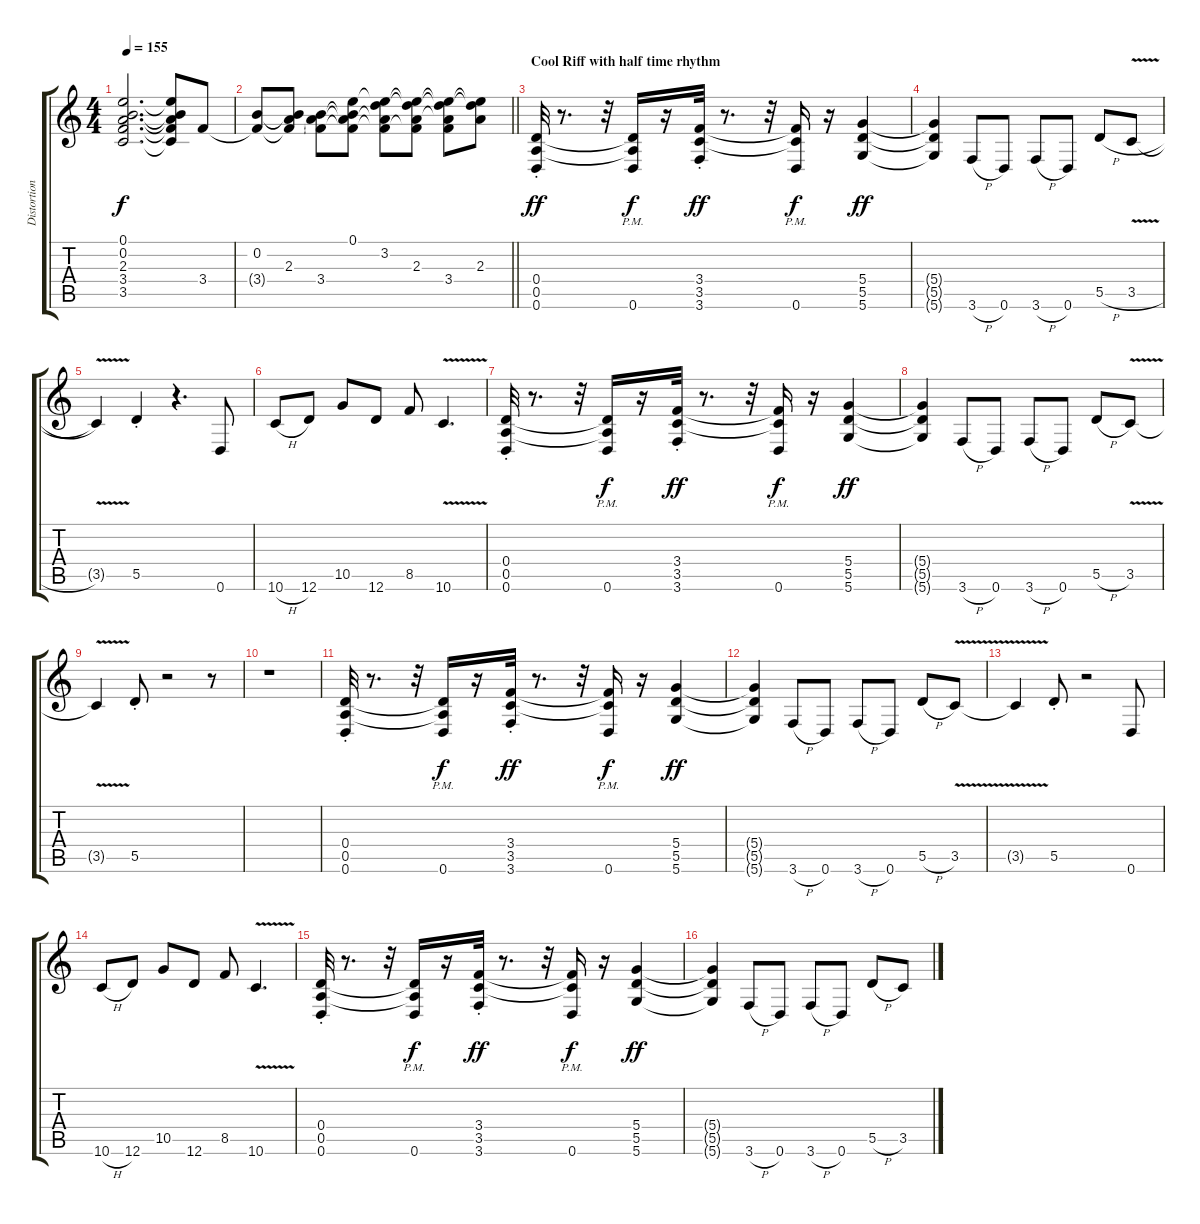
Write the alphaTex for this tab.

\track ("Distortion Guitar 1" "Distortion") {instrument overdrivenguitar}
\staff {score tabs}
\tuning (E4 B3 G3 D3 A2 D2) {hide}
\ts (4 4)
\tempo 155
\clef g2
\ks c
(0.1 0.2 2.3 3.4 3.5).2{d dy f} (0.1{t} 0.2{t} 2.3{t} 3.4{t} 3.5{t}).8 3.4.8 |
\barLineRight lightlight
(0.2 3.4{t}).8 (0.2{t} 2.3 3.4{t}).8 (0.2{t} 2.3{t} 3.4).8 (0.1 0.2{t} 2.3{t} 3.4{t}).8 (0.1{t} 3.2 2.3{t} 3.4{t}).8 (0.1{t} 3.2{t} 2.3 3.4{t}).8 (0.1{t} 3.2{t} 2.3{t} 3.4).8 (0.1{t} 3.2{t} 2.3).8 |
\section ("" "Cool Riff with half time rhythm")
(0.4{st} 0.5{st} 0.6{st}).32{dy ff volume 15 instrument distortionguitar} r.8{d} r.32 (0.4{t} 0.5{t} 0.6{pm}).16{dy f} r.16 (3.4{st} 3.5{st} 3.6{st}).32{dy ff} r.8{d} r.32 (3.4{t} 3.5{t} 0.6{pm}).16{dy f} r.16 (5.4 5.5 5.6).4{dy ff} |
(5.4{t} 5.5{t} 5.6{t}).4 3.6{h}.8 0.6.8 3.6{h}.8 0.6.8 5.5{h}.8 3.5{v h}.8 |
3.5{t}.4 5.5{st}.4 r.4{d} 0.6.8 |
10.6{h}.8 12.6.8 10.5.8 12.6.8 8.5.8 10.6{v}.4{d} |
(0.4{st} 0.5{st} 0.6{st}).32 r.8{d} r.32 (0.4{t} 0.5{t} 0.6{pm}).16{dy f} r.16 (3.4{st} 3.5{st} 3.6{st}).32{dy ff} r.8{d} r.32 (3.4{t} 3.5{t} 0.6{pm}).16{dy f} r.16 (5.4 5.5 5.6).4{dy ff} |
(5.4{t} 5.5{t} 5.6{t}).4 3.6{h}.8 0.6.8 3.6{h}.8 0.6.8 5.5{h}.8 3.5{v}.8 |
3.5{t}.4 5.5{st}.8 r.2 r.8 |
r.1 |
(0.4{st} 0.5{st} 0.6{st}).32 r.8{d} r.32 (0.4{t} 0.5{t} 0.6{pm}).16{dy f} r.16 (3.4{st} 3.5{st} 3.6{st}).32{dy ff} r.8{d} r.32 (3.4{t} 3.5{t} 0.6{pm}).16{dy f} r.16 (5.4 5.5 5.6).4{dy ff} |
(5.4{t} 5.5{t} 5.6{t}).4 3.6{h}.8 0.6.8 3.6{h}.8 0.6.8 5.5{h}.8 3.5{v}.8 |
3.5{t}.4 5.5{st}.8 r.2 0.6.8 |
10.6{h}.8 12.6.8 10.5.8 12.6.8 8.5.8 10.6{v}.4{d} |
(0.4{st} 0.5{st} 0.6{st}).32 r.8{d} r.32 (0.4{t} 0.5{t} 0.6{pm}).16{dy f} r.16 (3.4{st} 3.5{st} 3.6{st}).32{dy ff} r.8{d} r.32 (3.4{t} 3.5{t} 0.6{pm}).16{dy f} r.16 (5.4 5.5 5.6).4{dy ff} |
(5.4{t} 5.5{t} 5.6{t}).4 3.6{h}.8 0.6.8 3.6{h}.8 0.6.8 5.5{h}.8 3.5.8
